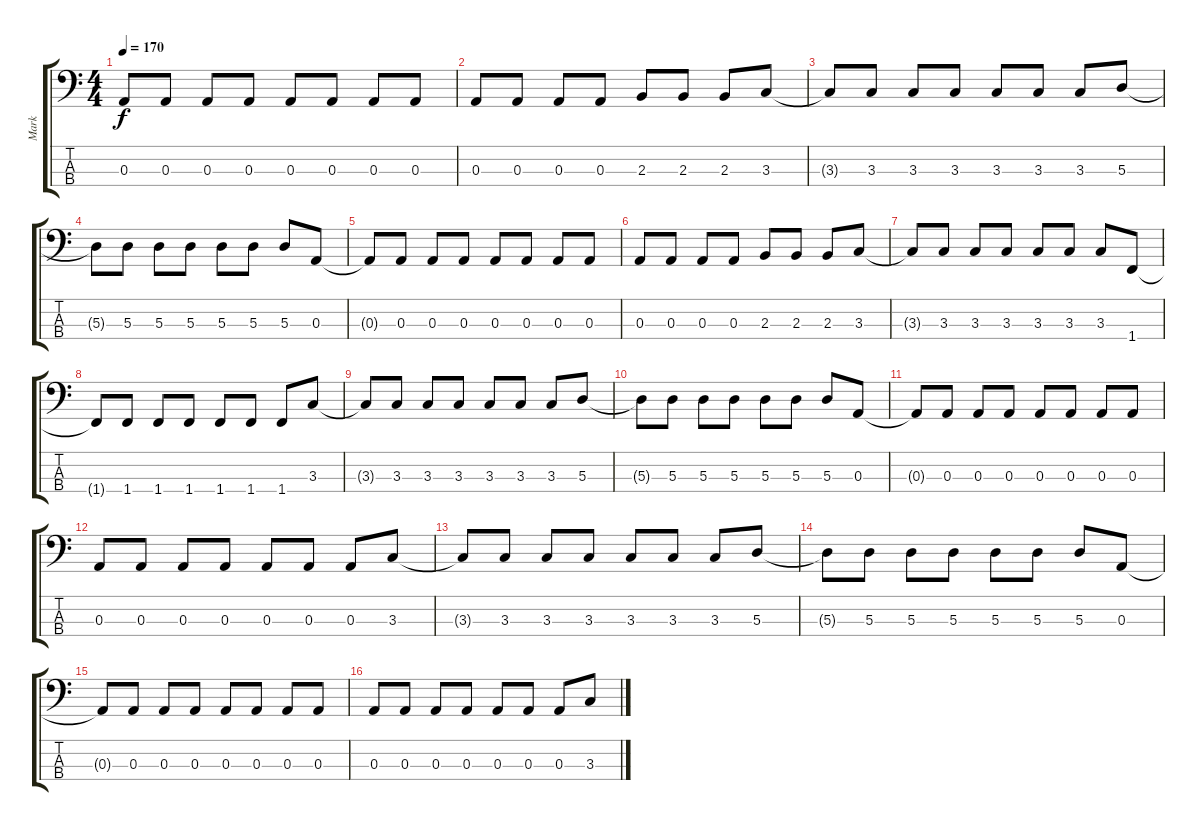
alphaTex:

\track ("Mark" "Mark") {instrument electricbasspick}
\staff {score tabs}
\tuning (G2 D2 A1 E1) {hide}
\ts (4 4)
\tempo 170
\clef f4
\ks c
0.3{t}.8{dy f} 0.3.8 0.3.8 0.3.8 0.3.8 0.3.8 0.3.8 0.3.8 |
0.3.8 0.3.8 0.3.8 0.3.8 2.3.8 2.3.8 2.3.8 3.3.8 |
3.3{t}.8 3.3.8 3.3.8 3.3.8 3.3.8 3.3.8 3.3.8 5.3.8 |
5.3{t}.8 5.3.8 5.3.8 5.3.8 5.3.8 5.3.8 5.3.8 0.3.8 |
0.3{t}.8 0.3.8 0.3.8 0.3.8 0.3.8 0.3.8 0.3.8 0.3.8 |
0.3.8 0.3.8 0.3.8 0.3.8 2.3.8 2.3.8 2.3.8 3.3.8 |
3.3{t}.8 3.3.8 3.3.8 3.3.8 3.3.8 3.3.8 3.3.8 1.4.8 |
1.4{t}.8 1.4.8 1.4.8 1.4.8 1.4.8 1.4.8 1.4.8 3.3.8 |
3.3{t}.8 3.3.8 3.3.8 3.3.8 3.3.8 3.3.8 3.3.8 5.3.8 |
5.3{t}.8 5.3.8 5.3.8 5.3.8 5.3.8 5.3.8 5.3.8 0.3.8 |
0.3{t}.8 0.3.8 0.3.8 0.3.8 0.3.8 0.3.8 0.3.8 0.3.8 |
0.3.8 0.3.8 0.3.8 0.3.8 0.3.8 0.3.8 0.3.8 3.3.8 |
3.3{t}.8 3.3.8 3.3.8 3.3.8 3.3.8 3.3.8 3.3.8 5.3.8 |
5.3{t}.8 5.3.8 5.3.8 5.3.8 5.3.8 5.3.8 5.3.8 0.3.8 |
0.3{t}.8 0.3.8 0.3.8 0.3.8 0.3.8 0.3.8 0.3.8 0.3.8 |
0.3.8 0.3.8 0.3.8 0.3.8 0.3.8 0.3.8 0.3.8 3.3.8
